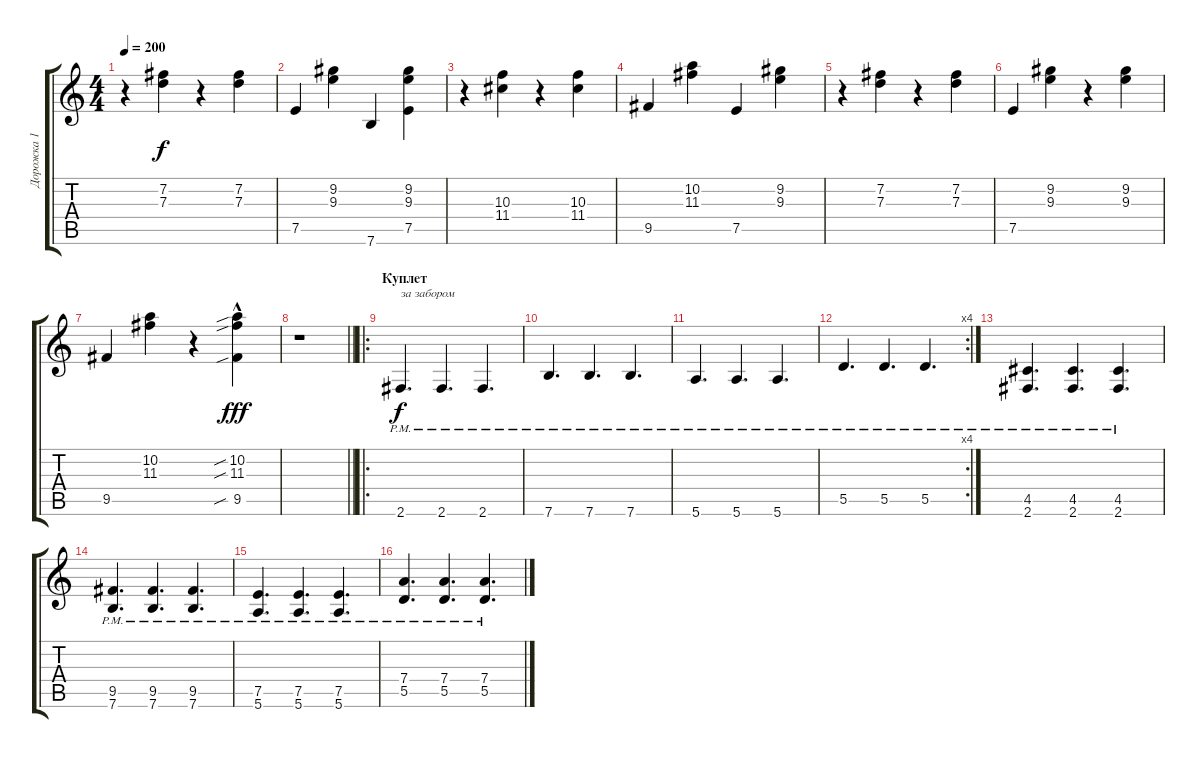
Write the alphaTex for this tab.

\track ("Дорожка 1" "Дорожка 1") {instrument acousticguitarnylon}
\staff {score tabs}
\tuning (E4 B3 G3 D3 A2 E2) {hide}
\ts (4 4)
\tempo 200
\clef g2
\ks c
r.4{dy f} (7.2 7.3).4 r.4 (7.2 7.3).4 |
7.5.4 (9.2 9.3).4 7.6.4 (9.2 9.3 7.5).4 |
r.4 (10.3 11.4).4 r.4 (10.3 11.4).4 |
9.5.4 (10.2 11.3).4 7.5.4 (9.2 9.3).4 |
r.4 (7.2 7.3).4 r.4 (7.2 7.3).4 |
7.5.4 (9.2 9.3).4 r.4 (9.2 9.3).4 |
9.5.4 (10.2 11.3).4 r.4 (10.2{sib} 11.3{sib} 9.5{sib hac}).4{dy fff} |
\barLineRight lightlight
r.1 |
\ro
\section ("" "Куплет")
2.6{pm}.4{d txt "за забором" dy f} 2.6{pm}.4{d} 2.6{pm}.4{d} |
7.6{pm}.4{d} 7.6{pm}.4{d} 7.6{pm}.4{d} |
5.6{pm}.4{d} 5.6{pm}.4{d} 5.6{pm}.4{d} |
\rc 4
5.5{pm}.4{d} 5.5{pm}.4{d} 5.5{pm}.4{d} |
(4.5{pm} 2.6{pm}).4{d} (4.5{pm} 2.6{pm}).4{d} (4.5{pm} 2.6{pm}).4{d} |
(9.5{pm} 7.6{pm}).4{d} (9.5{pm} 7.6{pm}).4{d} (9.5{pm} 7.6{pm}).4{d} |
(7.5{pm} 5.6{pm}).4{d} (7.5{pm} 5.6{pm}).4{d} (7.5{pm} 5.6{pm}).4{d} |
(7.4{pm} 5.5{pm}).4{d} (7.4{pm} 5.5{pm}).4{d} (7.4{pm} 5.5{pm}).4{d}
